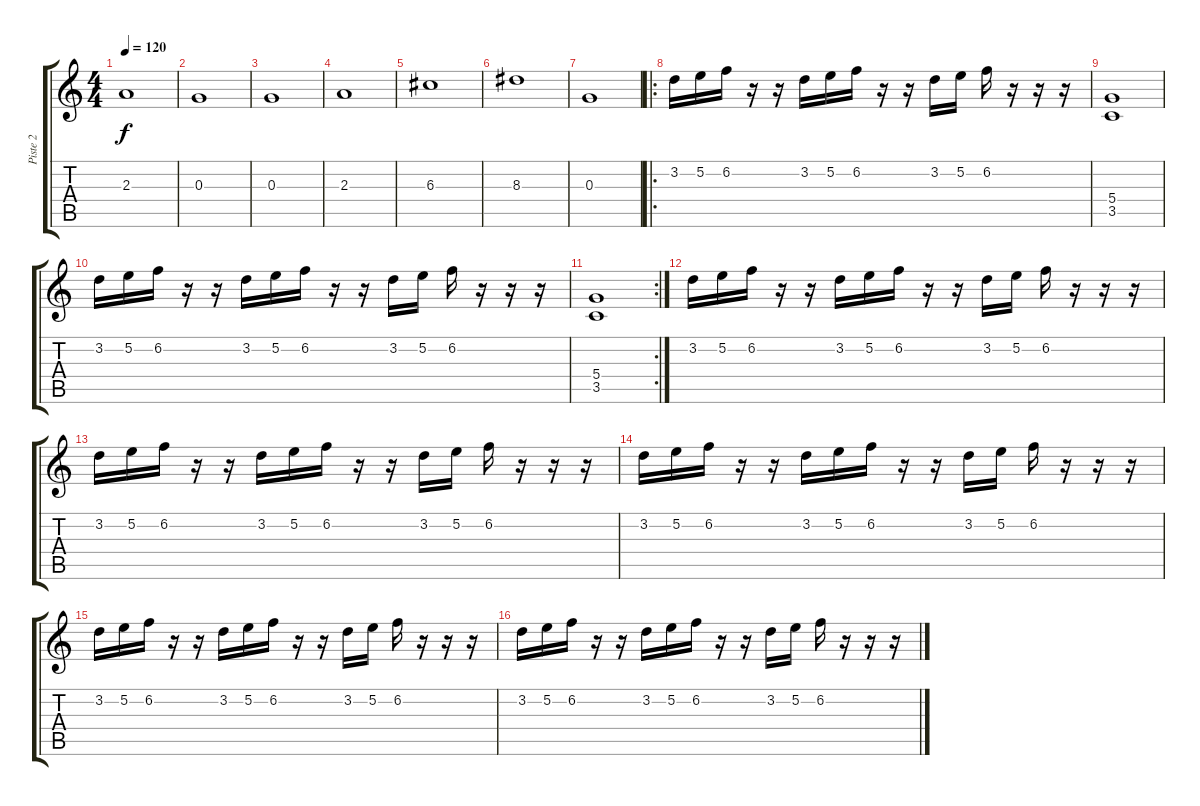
\track ("Piste 2" "Piste 2") {instrument distortionguitar}
\staff {score tabs}
\tuning (E4 B3 G3 D3 A2 E2) {hide}
\ts (4 4)
\tempo 120
\clef g2
\ks c
2.3.1{dy f volume 5} |
0.3.1 |
0.3.1 |
2.3.1{volume 11} |
6.3.1 |
8.3.1 |
0.3.1 |
\ro
3.2.16 5.2.16 6.2.16 r.16 r.16 3.2.16 5.2.16 6.2.16 r.16 r.16 3.2.16 5.2.16 6.2.16 r.16 r.16 r.16 |
(5.4 3.5).1 |
3.2.16 5.2.16 6.2.16 r.16 r.16 3.2.16 5.2.16 6.2.16 r.16 r.16 3.2.16 5.2.16 6.2.16 r.16 r.16 r.16 |
\rc 2
(5.4 3.5).1 |
3.2.16 5.2.16 6.2.16 r.16 r.16 3.2.16 5.2.16 6.2.16 r.16 r.16 3.2.16 5.2.16 6.2.16 r.16 r.16 r.16 |
3.2.16 5.2.16 6.2.16 r.16 r.16 3.2.16 5.2.16 6.2.16 r.16 r.16 3.2.16 5.2.16 6.2.16 r.16 r.16 r.16 |
3.2.16 5.2.16 6.2.16 r.16 r.16 3.2.16 5.2.16 6.2.16 r.16 r.16 3.2.16 5.2.16 6.2.16 r.16 r.16 r.16 |
3.2.16 5.2.16 6.2.16 r.16 r.16 3.2.16 5.2.16 6.2.16 r.16 r.16 3.2.16 5.2.16 6.2.16 r.16 r.16 r.16 |
3.2.16 5.2.16 6.2.16 r.16 r.16 3.2.16 5.2.16 6.2.16 r.16 r.16 3.2.16 5.2.16 6.2.16 r.16 r.16 r.16
